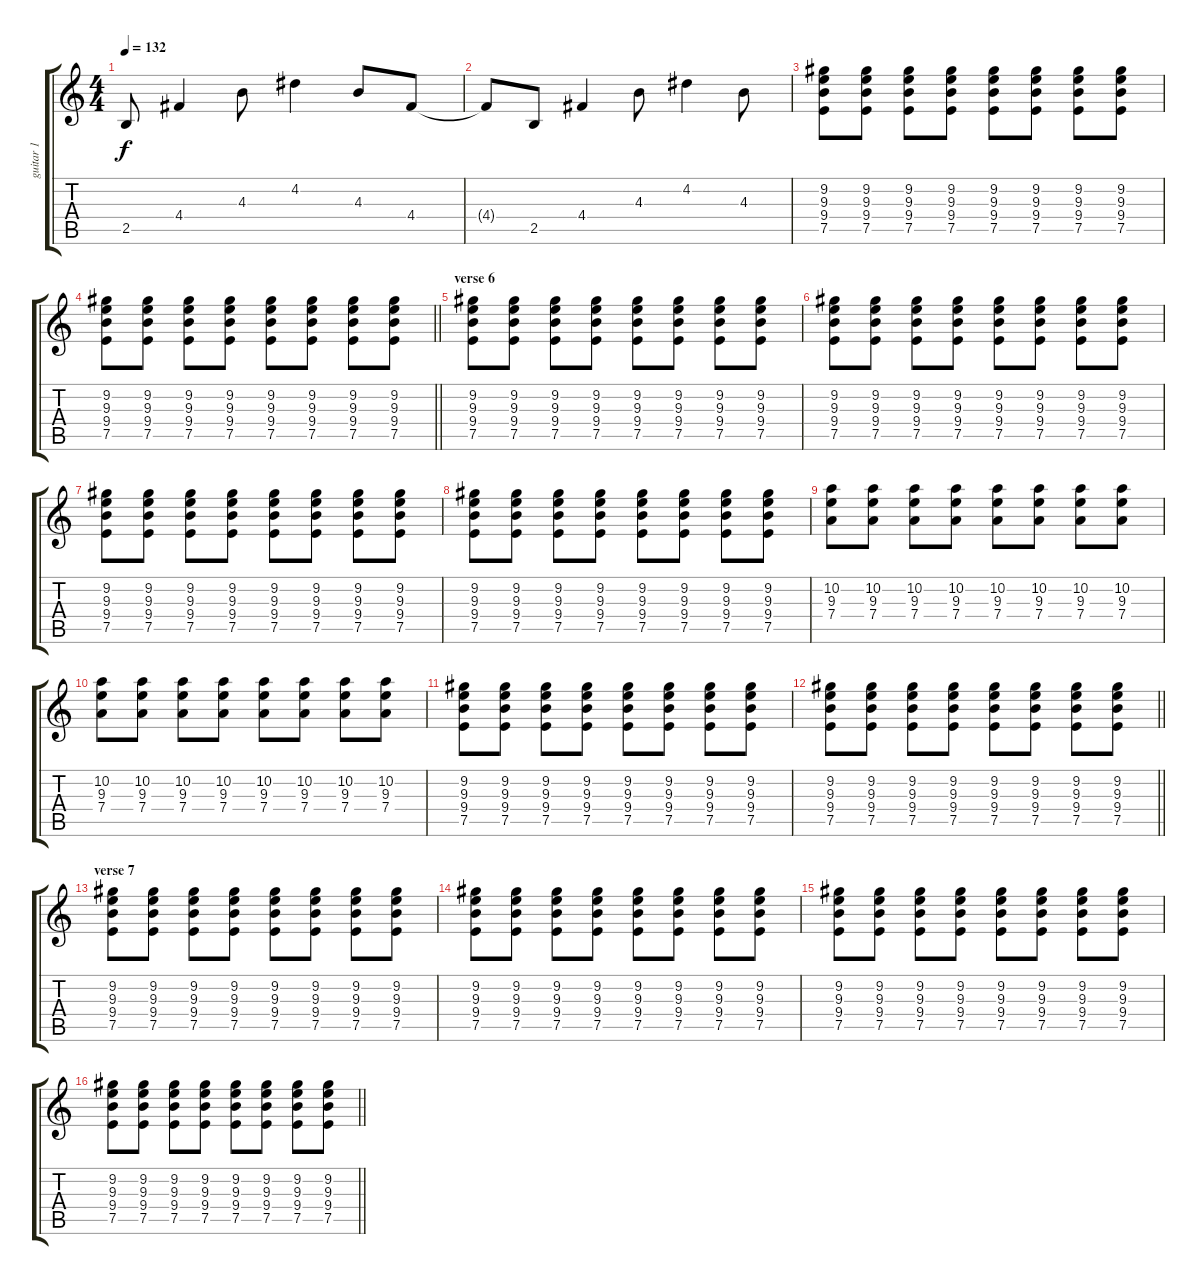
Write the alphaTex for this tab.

\track ("guitar 1" "guitar 1") {instrument electricguitarjazz}
\staff {score tabs}
\tuning (E4 B3 G3 D3 A2 E2) {hide}
\ts (4 4)
\tempo 132
\clef g2
\ks c
2.5.8{dy f} 4.4.4 4.3.8 4.2.4 4.3.8 4.4.8 |
4.4{t}.8 2.5.8 4.4.4 4.3.8 4.2.4 4.3.8 |
(9.2 9.3 9.4 7.5).8{volume 12 instrument electricguitarjazz} (9.2 9.3 9.4 7.5).8 (9.2 9.3 9.4 7.5).8 (9.2 9.3 9.4 7.5).8 (9.2 9.3 9.4 7.5).8 (9.2 9.3 9.4 7.5).8 (9.2 9.3 9.4 7.5).8 (9.2 9.3 9.4 7.5).8 |
\barLineRight lightlight
(9.2 9.3 9.4 7.5).8 (9.2 9.3 9.4 7.5).8 (9.2 9.3 9.4 7.5).8 (9.2 9.3 9.4 7.5).8 (9.2 9.3 9.4 7.5).8 (9.2 9.3 9.4 7.5).8 (9.2 9.3 9.4 7.5).8 (9.2 9.3 9.4 7.5).8 |
\section ("" "verse 6")
(9.2 9.3 9.4 7.5).8 (9.2 9.3 9.4 7.5).8 (9.2 9.3 9.4 7.5).8 (9.2 9.3 9.4 7.5).8 (9.2 9.3 9.4 7.5).8 (9.2 9.3 9.4 7.5).8 (9.2 9.3 9.4 7.5).8 (9.2 9.3 9.4 7.5).8 |
(9.2 9.3 9.4 7.5).8 (9.2 9.3 9.4 7.5).8 (9.2 9.3 9.4 7.5).8 (9.2 9.3 9.4 7.5).8 (9.2 9.3 9.4 7.5).8 (9.2 9.3 9.4 7.5).8 (9.2 9.3 9.4 7.5).8 (9.2 9.3 9.4 7.5).8 |
(9.2 9.3 9.4 7.5).8 (9.2 9.3 9.4 7.5).8 (9.2 9.3 9.4 7.5).8 (9.2 9.3 9.4 7.5).8 (9.2 9.3 9.4 7.5).8 (9.2 9.3 9.4 7.5).8 (9.2 9.3 9.4 7.5).8 (9.2 9.3 9.4 7.5).8 |
(9.2 9.3 9.4 7.5).8 (9.2 9.3 9.4 7.5).8 (9.2 9.3 9.4 7.5).8 (9.2 9.3 9.4 7.5).8 (9.2 9.3 9.4 7.5).8 (9.2 9.3 9.4 7.5).8 (9.2 9.3 9.4 7.5).8 (9.2 9.3 9.4 7.5).8 |
(10.2 9.3 7.4).8 (10.2 9.3 7.4).8 (10.2 9.3 7.4).8 (10.2 9.3 7.4).8 (10.2 9.3 7.4).8 (10.2 9.3 7.4).8 (10.2 9.3 7.4).8 (10.2 9.3 7.4).8 |
(10.2 9.3 7.4).8 (10.2 9.3 7.4).8 (10.2 9.3 7.4).8 (10.2 9.3 7.4).8 (10.2 9.3 7.4).8 (10.2 9.3 7.4).8 (10.2 9.3 7.4).8 (10.2 9.3 7.4).8 |
(9.2 9.3 9.4 7.5).8 (9.2 9.3 9.4 7.5).8 (9.2 9.3 9.4 7.5).8 (9.2 9.3 9.4 7.5).8 (9.2 9.3 9.4 7.5).8 (9.2 9.3 9.4 7.5).8 (9.2 9.3 9.4 7.5).8 (9.2 9.3 9.4 7.5).8 |
\barLineRight lightlight
(9.2 9.3 9.4 7.5).8 (9.2 9.3 9.4 7.5).8 (9.2 9.3 9.4 7.5).8 (9.2 9.3 9.4 7.5).8 (9.2 9.3 9.4 7.5).8 (9.2 9.3 9.4 7.5).8 (9.2 9.3 9.4 7.5).8 (9.2 9.3 9.4 7.5).8 |
\section ("" "verse 7")
(9.2 9.3 9.4 7.5).8 (9.2 9.3 9.4 7.5).8 (9.2 9.3 9.4 7.5).8 (9.2 9.3 9.4 7.5).8 (9.2 9.3 9.4 7.5).8 (9.2 9.3 9.4 7.5).8 (9.2 9.3 9.4 7.5).8 (9.2 9.3 9.4 7.5).8 |
(9.2 9.3 9.4 7.5).8 (9.2 9.3 9.4 7.5).8 (9.2 9.3 9.4 7.5).8 (9.2 9.3 9.4 7.5).8 (9.2 9.3 9.4 7.5).8 (9.2 9.3 9.4 7.5).8 (9.2 9.3 9.4 7.5).8 (9.2 9.3 9.4 7.5).8 |
(9.2 9.3 9.4 7.5).8 (9.2 9.3 9.4 7.5).8 (9.2 9.3 9.4 7.5).8 (9.2 9.3 9.4 7.5).8 (9.2 9.3 9.4 7.5).8 (9.2 9.3 9.4 7.5).8 (9.2 9.3 9.4 7.5).8 (9.2 9.3 9.4 7.5).8 |
\barLineRight lightlight
(9.2 9.3 9.4 7.5).8 (9.2 9.3 9.4 7.5).8 (9.2 9.3 9.4 7.5).8 (9.2 9.3 9.4 7.5).8 (9.2 9.3 9.4 7.5).8 (9.2 9.3 9.4 7.5).8 (9.2 9.3 9.4 7.5).8 (9.2 9.3 9.4 7.5).8
